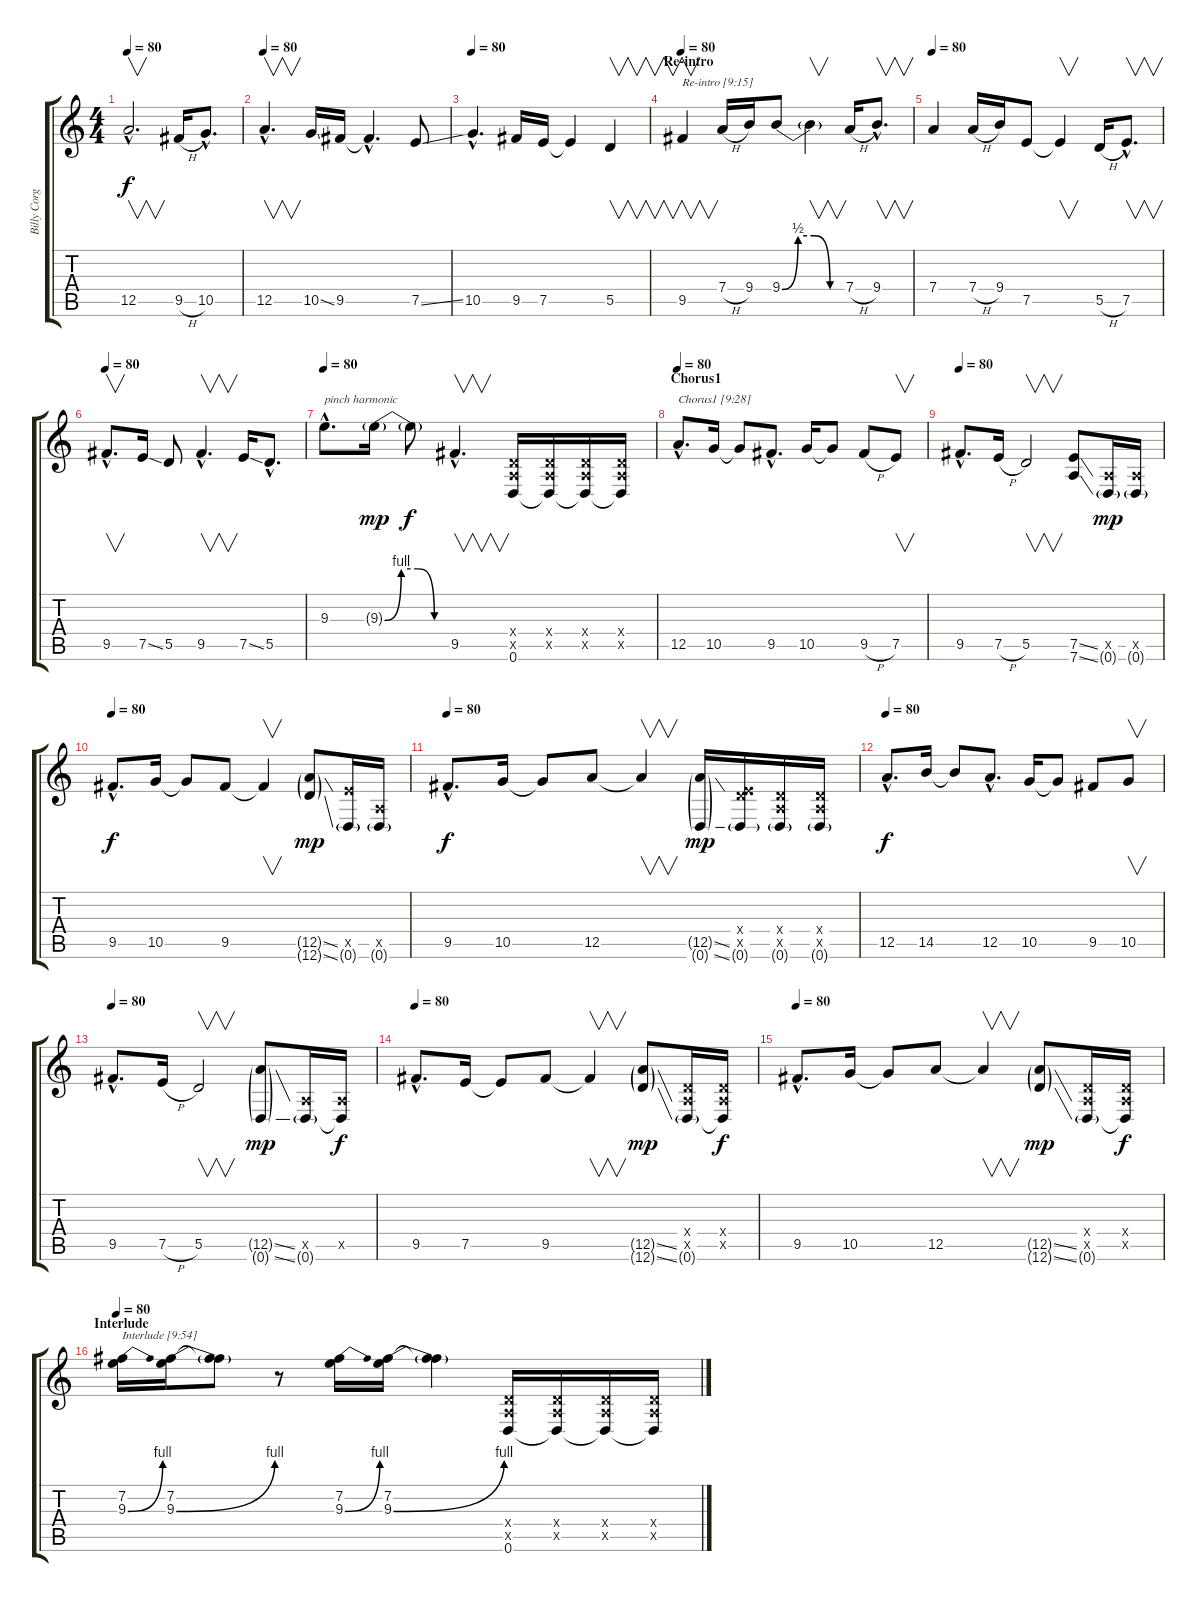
\track ("Billy Corgan" "Billy Corg") {instrument electricguitarjazz}
\staff {score tabs}
\tuning (E4 B3 G3 D3 A2 D2) {hide}
\ts (4 4)
\tempo 80
\clef g2
\ks c
12.5{hac}.2{v d dy f instrument distortionguitar} 9.5{h}.16 10.5{hac}.8{d} |
\tempo 80
12.5{hac}.4{v d instrument distortionguitar} 10.5{ss}.16 9.5.16 9.5{hac t}.4{d} 7.5{ss}.8 |
\tempo 80
10.5{hac}.4{d instrument distortionguitar} 9.5.16 7.5.16 7.5{t}.4 5.5.4{v} |
\section ("" "Re-intro ")
\tempo 80
9.5.4{v txt "Re-intro [9:15]" instrument distortionguitar} 7.4{h}.16 9.4.16 9.4{be (custom 0 0 15 2 30 2 45 0 60 0)}.8 9.4{t}.4{v} 7.4{h}.16 9.4{hac}.8{v d} |
\tempo 80
7.4.4{instrument distortionguitar} 7.4{h}.16 9.4.16 7.5.8 7.5{t}.4{v} 5.5{h}.16 7.5{hac}.8{v d} |
\tempo 80
9.5{hac}.8{v d instrument distortionguitar} 7.5{ss}.16 5.5.8 9.5{hac}.4{v d} 7.5{ss}.16 5.5{hac}.8{d} |
\tempo 80
9.3{hac}.8{d txt "pinch harmonic" instrument guitarharmonics} 9.3{be (custom 0 0 15 4 30 4 45 0 60 0) g}.16{dy mp} 9.3{t}.8{dy f} 9.5{hac}.4{v d instrument distortionguitar} (0.4{x} 0.5{x} 0.6).16 (0.4{x} 0.5{x} 0.6{t}).16 (0.4{x} 0.5{x} 0.6{t}).16 (0.4{x} 0.5{x} 0.6{t}).16 |
\section ("" "Chorus1")
\tempo 80
12.5{hac}.8{d txt "Chorus1 [9:28]" instrument distortionguitar} 10.5.16 10.5{t}.8 9.5{hac}.8{d} 10.5.16 10.5{t}.8 9.5{h}.8 7.5.8{v} |
\tempo 80
9.5{hac}.8{d instrument distortionguitar} 7.5{h}.16 5.5.2{v} (7.5{ss} 7.6{ss}).8 (0.5{x} 0.6{g}).16{dy mp} (0.5{x} 0.6{g}).16 |
\tempo 80
9.5{hac}.8{d dy f instrument distortionguitar} 10.5.16 10.5{t}.8 9.5.8 9.5{t}.4{v} (12.5{ss g} 12.6{ss g}).8{dy mp} (7.5{x} 0.6{g}).16 (0.5{x} 0.6{g}).16 |
\tempo 80
9.5{hac}.8{d dy f instrument distortionguitar} 10.5.16 10.5{t}.8 12.5.8 12.5{t}.4{v} (12.5{ss g} 0.6{ss g}).16{dy mp} (0.4{x} 7.5{x} 0.6{g}).16 (0.4{x} 0.5{x} 0.6{g}).16 (0.4{x} 0.5{x} 0.6{g}).16 |
\tempo 80
12.5{hac}.8{d dy f instrument distortionguitar} 14.5.16 14.5{t}.8 12.5{hac}.8{d} 10.5.16 10.5{t}.8 9.5.8 10.5.8{v} |
\tempo 80
9.5{hac}.8{d instrument distortionguitar} 7.5{h}.16 5.5.2{v} (12.5{ss g} 0.6{ss g}).8{dy mp} (0.5{x} 0.6{g}).16 (0.5{x} 0.6{t}).16{dy f} |
\tempo 80
9.5{hac}.8{d instrument distortionguitar} 7.5.16 7.5{t}.8 9.5.8 9.5{t}.4{v} (12.5{ss g} 12.6{ss g}).8{dy mp} (0.4{x} 0.5{x} 0.6{g}).16 (0.4{x} 0.5{x} 0.6{t}).16{dy f} |
\tempo 80
9.5{hac}.8{d instrument distortionguitar} 10.5.16 10.5{t}.8 12.5.8 12.5{t}.4{v} (12.5{ss g} 12.6{ss g}).8{dy mp} (0.4{x} 0.5{x} 0.6{g}).16 (0.4{x} 0.5{x} 0.6{t}).16{dy f} |
\section ("" "Interlude")
\tempo 80
(7.2 9.3{be (bend 0 0 60 4)}).16{txt "Interlude [9:54]" instrument distortionguitar} (7.2 9.3{be (bend 0 0 60 4)}).16 (7.2{t} 9.3{t}).8 r.8 (7.2 9.3{be (bend 0 0 60 4)}).16 (7.2 9.3{be (bend 0 0 60 4)}).16 (7.2{t} 9.3{t}).4 (0.4{x} 0.5{x} 0.6).16 (0.4{x} 0.5{x} 0.6{t}).16 (0.4{x} 0.5{x} 0.6{t}).16 (0.4{x} 0.5{x} 0.6{t}).16
